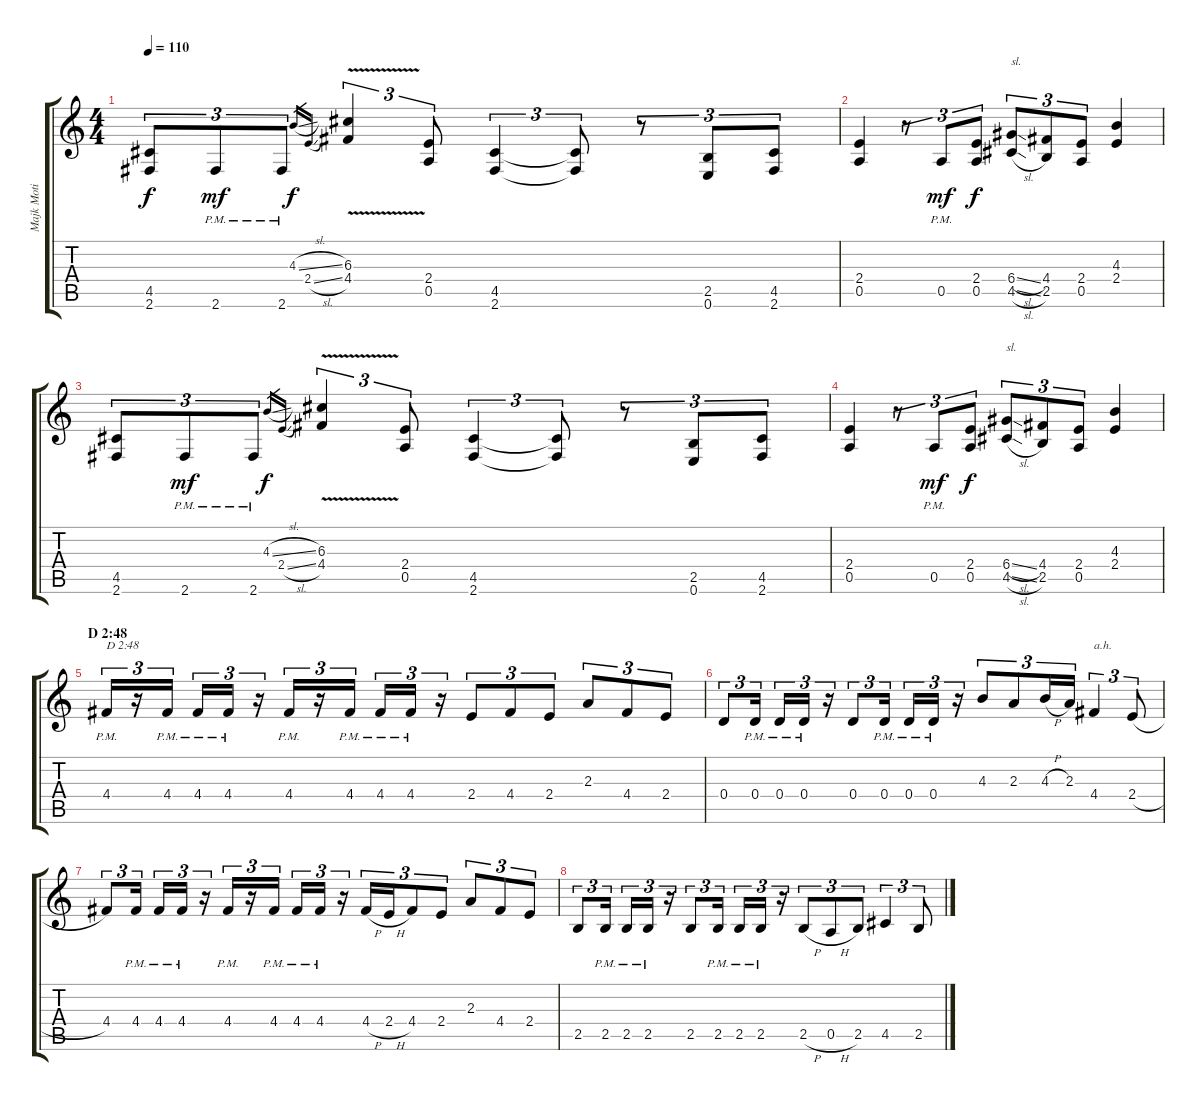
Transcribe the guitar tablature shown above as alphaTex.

\track ("Majk Moti (right)" "Majk Moti ") {instrument overdrivenguitar}
\staff {score tabs}
\tuning (E4 B3 G3 D3 A2 E2) {hide}
\ts (4 4)
\tempo 110
\clef g2
\ks c
(4.5 2.6).8{tu (3 2) dy f} 2.6{pm}.8{tu (3 2) dy mf} 2.6{pm}.8{tu (3 2)} 4.3{sl}.16{gr dy f} 2.4{sl}.16{gr} (6.3{v} 4.4{v}).4{tu (3 2)} (2.4 0.5).8{tu (3 2)} (4.5 2.6).4{tu (3 2)} (4.5{t} 2.6{t}).8{tu (3 2)} r.8{tu (3 2)} (2.5 0.6).8{tu (3 2)} (4.5 2.6).8{tu (3 2)} |
(2.4 0.5).4 r.8{tu (3 2)} 0.5{pm}.8{tu (3 2) dy mf} (2.4 0.5).8{tu (3 2) dy f} (6.4{sl} 4.5{sl}).8{tu (3 2) txt "sl."} (4.4 2.5).8{tu (3 2)} (2.4 0.5).8{tu (3 2)} (4.3 2.4).4 |
(4.5 2.6).8{tu (3 2)} 2.6{pm}.8{tu (3 2) dy mf} 2.6{pm}.8{tu (3 2)} 4.3{sl}.16{gr dy f} 2.4{sl}.16{gr} (6.3{v} 4.4{v}).4{tu (3 2)} (2.4 0.5).8{tu (3 2)} (4.5 2.6).4{tu (3 2)} (4.5{t} 2.6{t}).8{tu (3 2)} r.8{tu (3 2)} (2.5 0.6).8{tu (3 2)} (4.5 2.6).8{tu (3 2)} |
(2.4 0.5).4 r.8{tu (3 2)} 0.5{pm}.8{tu (3 2) dy mf} (2.4 0.5).8{tu (3 2) dy f} (6.4{sl} 4.5{sl}).8{tu (3 2) txt "sl."} (4.4 2.5).8{tu (3 2)} (2.4 0.5).8{tu (3 2)} (4.3 2.4).4 |
\section ("" "D 2:48")
4.4{pm}.16{tu (3 2) txt "D 2:48"} r.16{tu (3 2)} 4.4{pm}.16{tu (3 2)} 4.4{pm}.16{tu (3 2)} 4.4{pm}.16{tu (3 2)} r.16{tu (3 2)} 4.4{pm}.16{tu (3 2)} r.16{tu (3 2)} 4.4{pm}.16{tu (3 2)} 4.4{pm}.16{tu (3 2)} 4.4{pm}.16{tu (3 2)} r.16{tu (3 2)} 2.4.8{tu (3 2)} 4.4.8{tu (3 2)} 2.4.8{tu (3 2)} 2.3.8{tu (3 2)} 4.4.8{tu (3 2)} 2.4.8{tu (3 2)} |
0.4.8{tu (3 2)} 0.4{pm}.16{tu (3 2)} 0.4{pm}.16{tu (3 2)} 0.4{pm}.16{tu (3 2)} r.16{tu (3 2)} 0.4.8{tu (3 2)} 0.4{pm}.16{tu (3 2)} 0.4{pm}.16{tu (3 2)} 0.4{pm}.16{tu (3 2)} r.16{tu (3 2)} 4.3.8{tu (3 2)} 2.3.8{tu (3 2)} 4.3{h}.16{tu (3 2)} 2.3.16{tu (3 2)} 4.4.4{tu (3 2) txt "a.h."} 2.4{h}.8{tu (3 2)} |
4.4.8{tu (3 2)} 4.4{pm}.16{tu (3 2)} 4.4{pm}.16{tu (3 2)} 4.4{pm}.16{tu (3 2)} r.16{tu (3 2)} 4.4{pm}.16{tu (3 2)} r.16{tu (3 2)} 4.4{pm}.16{tu (3 2)} 4.4{pm}.16{tu (3 2)} 4.4{pm}.16{tu (3 2)} r.16{tu (3 2)} 4.4{h}.16{tu (3 2)} 2.4{h}.16{tu (3 2)} 4.4.8{tu (3 2)} 2.4.8{tu (3 2)} 2.3.8{tu (3 2)} 4.4.8{tu (3 2)} 2.4.8{tu (3 2)} |
2.5.8{tu (3 2)} 2.5{pm}.16{tu (3 2)} 2.5{pm}.16{tu (3 2)} 2.5{pm}.16{tu (3 2)} r.16{tu (3 2)} 2.5.8{tu (3 2)} 2.5{pm}.16{tu (3 2)} 2.5{pm}.16{tu (3 2)} 2.5{pm}.16{tu (3 2)} r.16{tu (3 2)} 2.5{h}.8{tu (3 2)} 0.5{h}.8{tu (3 2)} 2.5.8{tu (3 2)} 4.5.4{tu (3 2)} 2.5.8{tu (3 2)}
